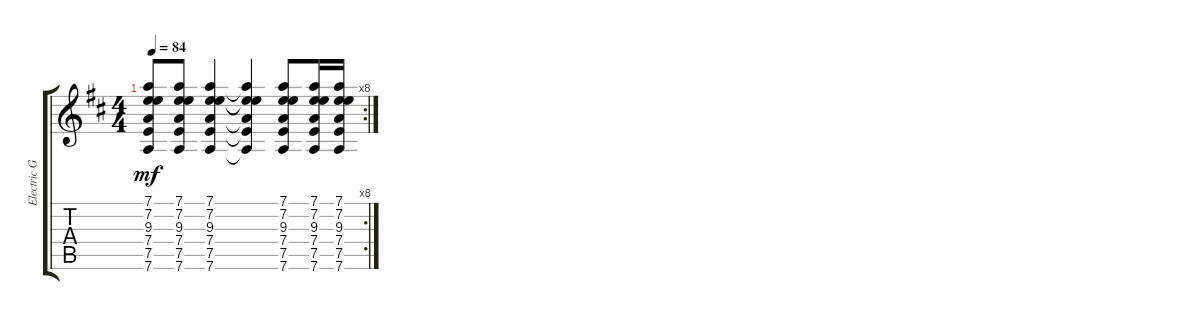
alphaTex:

\track ("Electric Guitar 1" "Electric G") {instrument overdrivenguitar}
\staff {score tabs}
\tuning (D4 A3 G3 D3 A2 D2) {hide}
\rc 8
\ts (4 4)
\tempo 84
\clef g2
\ks d
(7.1 7.2 9.3 7.4 7.5 7.6).8{dy mf} (7.1 7.2 9.3 7.4 7.5 7.6).8 (7.1 7.2 9.3 7.4 7.5 7.6).4 (7.1{t} 7.2{t} 9.3{t} 7.4{t} 7.5{t} 7.6{t}).4 (7.1 7.2 9.3 7.4 7.5 7.6).8 (7.1 7.2 9.3 7.4 7.5 7.6).16 (7.1 7.2 9.3 7.4 7.5 7.6).16
